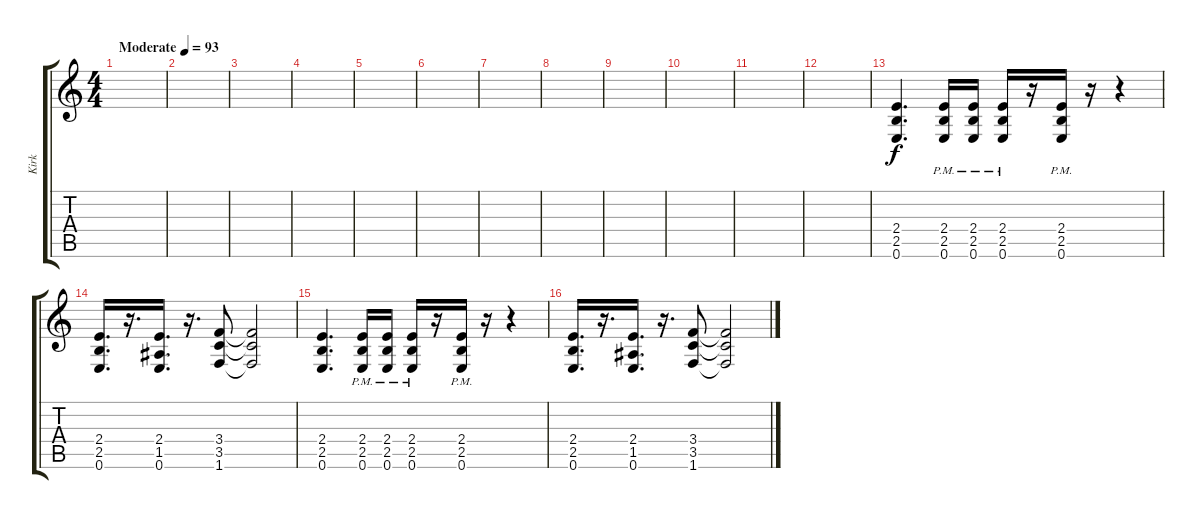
\track ("Kirk" "Kirk") {instrument distortionguitar}
\staff {score tabs}
\tuning (E4 B3 G3 D3 A2 E2) {hide}
\ts (4 4)
\tempo (93 "Moderate")
\clef g2
\ks c
|
|
|
|
|
|
|
|
|
|
|
|
(2.4 2.5 0.6).4{d volume 5} (2.4{pm} 2.5{pm} 0.6{pm}).16 (2.4{pm} 2.5{pm} 0.6).16 (2.4{pm} 2.5{pm} 0.6{pm}).16 r.16 (2.4{pm} 2.5{pm} 0.6{pm}).16 r.16 r.4 |
(2.4 2.5 0.6).16{d} r.16{d} (2.4 1.5 0.6).16{d} r.16{d} (3.4 3.5 1.6).8 (3.4{t} 3.5{t} 1.6{t}).2 |
(2.4 2.5 0.6).4{d} (2.4{pm} 2.5{pm} 0.6{pm}).16 (2.4{pm} 2.5{pm} 0.6).16 (2.4{pm} 2.5{pm} 0.6{pm}).16 r.16 (2.4{pm} 2.5{pm} 0.6{pm}).16 r.16 r.4 |
(2.4 2.5 0.6).16{d} r.16{d} (2.4 1.5 0.6).16{d} r.16{d} (3.4 3.5 1.6).8 (3.4{t} 3.5{t} 1.6{t}).2
